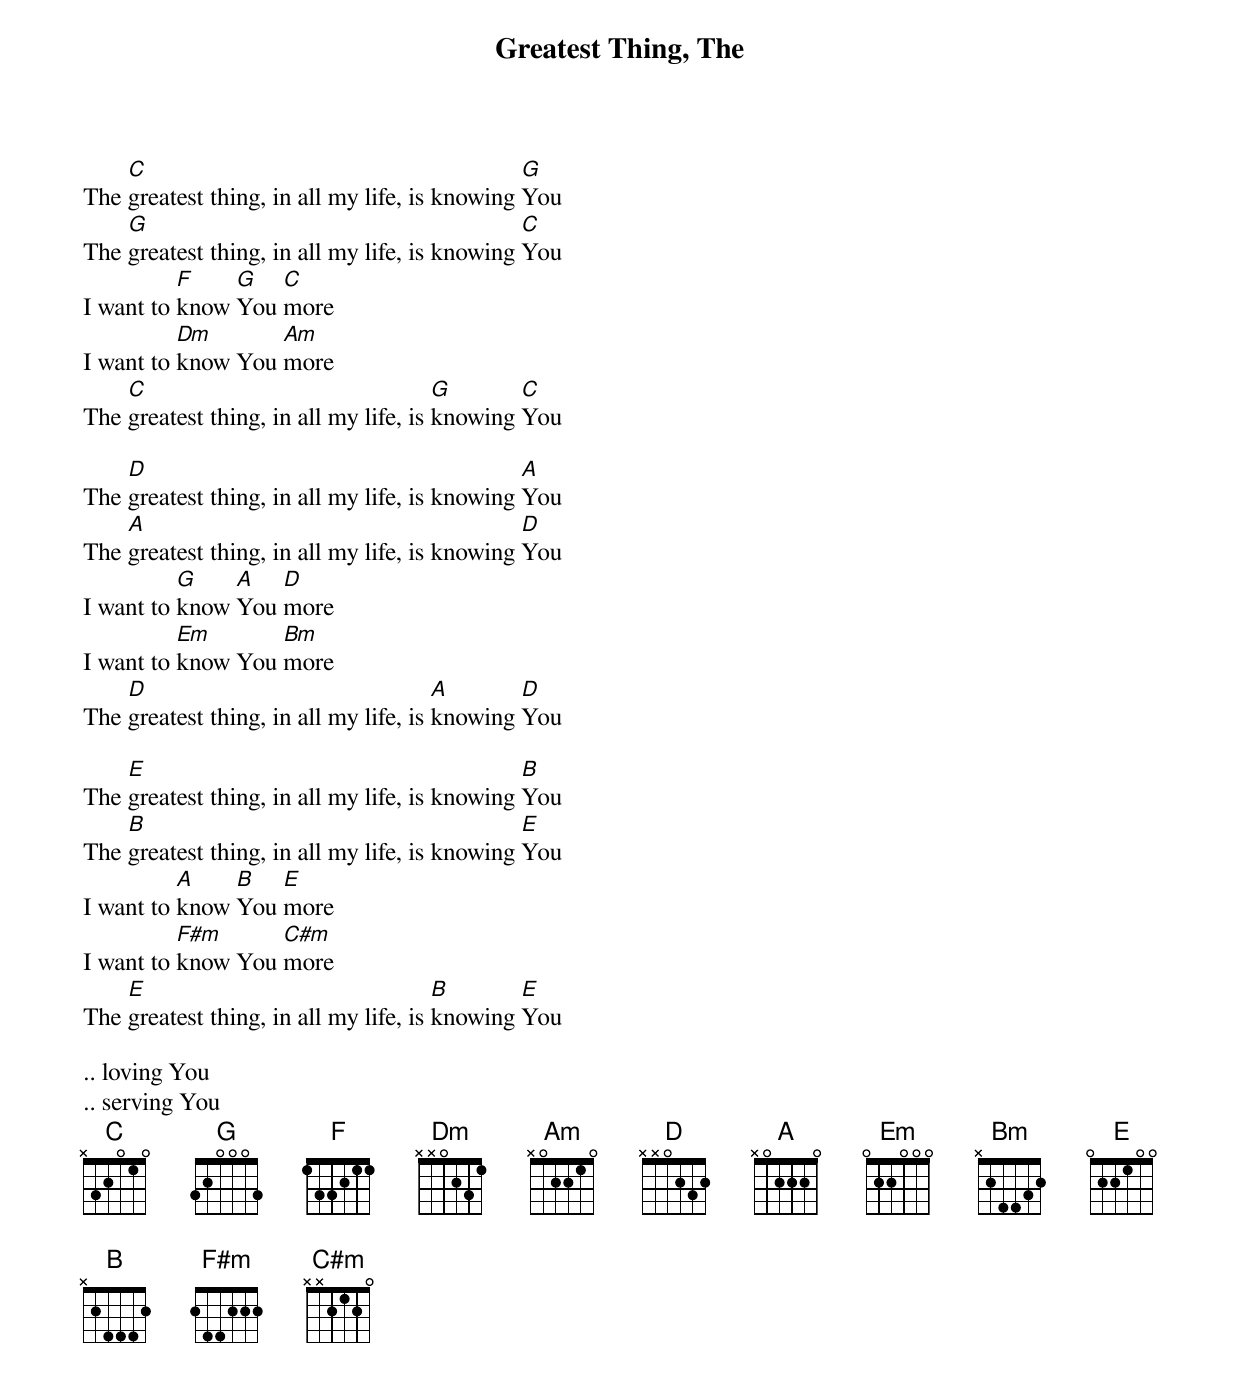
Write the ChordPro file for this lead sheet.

{title: Greatest Thing, The}
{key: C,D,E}
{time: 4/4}
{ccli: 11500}
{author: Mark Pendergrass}
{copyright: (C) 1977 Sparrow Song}

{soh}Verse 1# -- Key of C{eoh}
The [C]greatest thing, in all my life, is knowing [G]You
The [G]greatest thing, in all my life, is knowing [C]You
I want to [F]know [G]You [C]more
I want to [Dm]know You [Am]more
The [C]greatest thing, in all my life, is [G]knowing [C]You

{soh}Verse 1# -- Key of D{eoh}
The [D]greatest thing, in all my life, is knowing [A]You
The [A]greatest thing, in all my life, is knowing [D]You
I want to [G]know [A]You [D]more
I want to [Em]know You [Bm]more
The [D]greatest thing, in all my life, is [A]knowing [D]You

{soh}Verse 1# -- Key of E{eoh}
The [E]greatest thing, in all my life, is knowing [B]You
The [B]greatest thing, in all my life, is knowing [E]You
I want to [A]know [B]You [E]more
I want to [F#m]know You [C#m]more
The [E]greatest thing, in all my life, is [B]knowing [E]You

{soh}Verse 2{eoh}
.. loving You
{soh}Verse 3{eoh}
.. serving You
